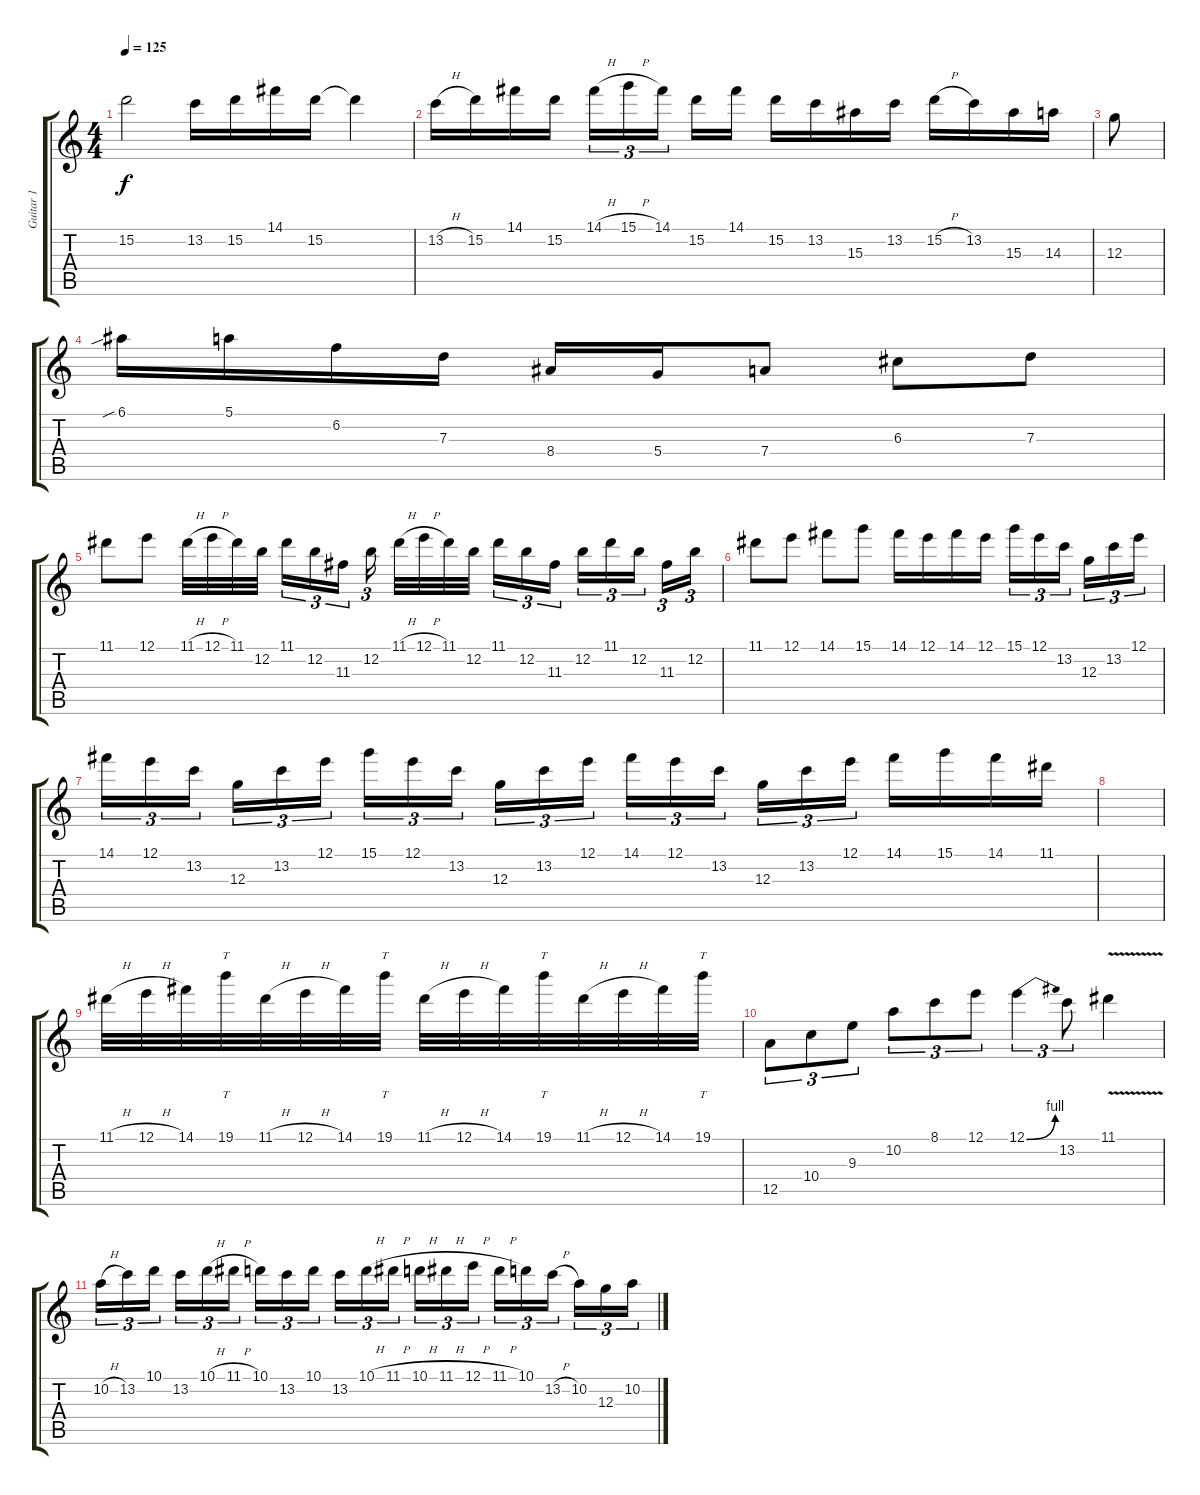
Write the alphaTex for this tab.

\track ("Guitar 1" "Guitar 1") {instrument distortionguitar}
\staff {score tabs}
\tuning (E4 B3 G3 D3 A2 D2) {hide}
\ts (4 4)
\tempo 125
\clef g2
\ks c
15.2{t}.2{dy f} 13.2.16 15.2.16 14.1.16 15.2.16 15.2{t}.4 |
13.2{h}.16 15.2.16 14.1.16 15.2.16 14.1{h}.16{tu (3 2)} 15.1{h}.16{tu (3 2)} 14.1.16{tu (3 2) beam splitsecondary} 15.2.16 14.1.16 15.2.16 13.2.16 15.3.16 13.2.16 15.2{h}.16 13.2.16 15.3.16 14.3.16 |
12.3.8 |
6.1{sib}.16 5.1.16 6.2.16 7.3.16 8.4.16 5.4.16 7.4.8 6.3.8 7.3.8 |
11.1.8 12.1.8 11.1{h}.32 12.1{h}.32 11.1.32 12.2.32{beam splitsecondary} 11.1.16{tu (3 2)} 12.2.16{tu (3 2)} 11.3.16{tu (3 2)} 12.2.16{tu (3 2) beam splitsecondary} 11.1{h}.32 12.1{h}.32 11.1.32 12.2.32{beam splitsecondary} 11.1.16{tu (3 2)} 12.2.16{tu (3 2)} 11.3.16{tu (3 2) beam splitsecondary} 12.2.16{tu (3 2)} 11.1.16{tu (3 2)} 12.2.16{tu (3 2) beam splitsecondary} 11.3.16{tu (3 2)} 12.2.16{tu (3 2)} |
11.1.8 12.1.8 14.1.8 15.1.8 14.1.16 12.1.16 14.1.16 12.1.16 15.1.16{tu (3 2)} 12.1.16{tu (3 2)} 13.2.16{tu (3 2) beam splitsecondary} 12.3.16{tu (3 2)} 13.2.16{tu (3 2)} 12.1.16{tu (3 2)} |
14.1.16{tu (3 2)} 12.1.16{tu (3 2)} 13.2.16{tu (3 2) beam splitsecondary} 12.3.16{tu (3 2)} 13.2.16{tu (3 2)} 12.1.16{tu (3 2)} 15.1.16{tu (3 2)} 12.1.16{tu (3 2)} 13.2.16{tu (3 2) beam splitsecondary} 12.3.16{tu (3 2)} 13.2.16{tu (3 2)} 12.1.16{tu (3 2)} 14.1.16{tu (3 2)} 12.1.16{tu (3 2)} 13.2.16{tu (3 2) beam splitsecondary} 12.3.16{tu (3 2)} 13.2.16{tu (3 2)} 12.1.16{tu (3 2)} 14.1.16 15.1.16 14.1.16 11.1.16 |
|
11.1{h}.32 12.1{h}.32 14.1.32 19.1.32{tt} 11.1{h}.32 12.1{h}.32 14.1.32 19.1.32{tt} 11.1{h}.32 12.1{h}.32 14.1.32 19.1.32{tt} 11.1{h}.32 12.1{h}.32 14.1.32 19.1.32{tt} |
12.5.8{tu (3 2)} 10.4.8{tu (3 2)} 9.3.8{tu (3 2)} 10.2.8{tu (3 2)} 8.1.8{tu (3 2)} 12.1.8{tu (3 2)} 12.1{be (bend 0 0 60 4)}.4{tu (3 2)} 13.2.8{tu (3 2)} 11.1{v}.4 |
10.2{h}.16{tu (3 2)} 13.2.16{tu (3 2)} 10.1.16{tu (3 2) beam splitsecondary} 13.2.16{tu (3 2)} 10.1{h}.16{tu (3 2)} 11.1{h}.16{tu (3 2)} 10.1.16{tu (3 2)} 13.2.16{tu (3 2)} 10.1.16{tu (3 2) beam splitsecondary} 13.2.16{tu (3 2)} 10.1{h}.16{tu (3 2)} 11.1{h}.16{tu (3 2)} 10.1{h}.16{tu (3 2)} 11.1{h}.16{tu (3 2)} 12.1{h}.16{tu (3 2) beam splitsecondary} 11.1{h}.16{tu (3 2)} 10.1.16{tu (3 2)} 13.2{h}.16{tu (3 2)} 10.2.16{tu (3 2)} 12.3.16{tu (3 2)} 10.2.16{tu (3 2)}
